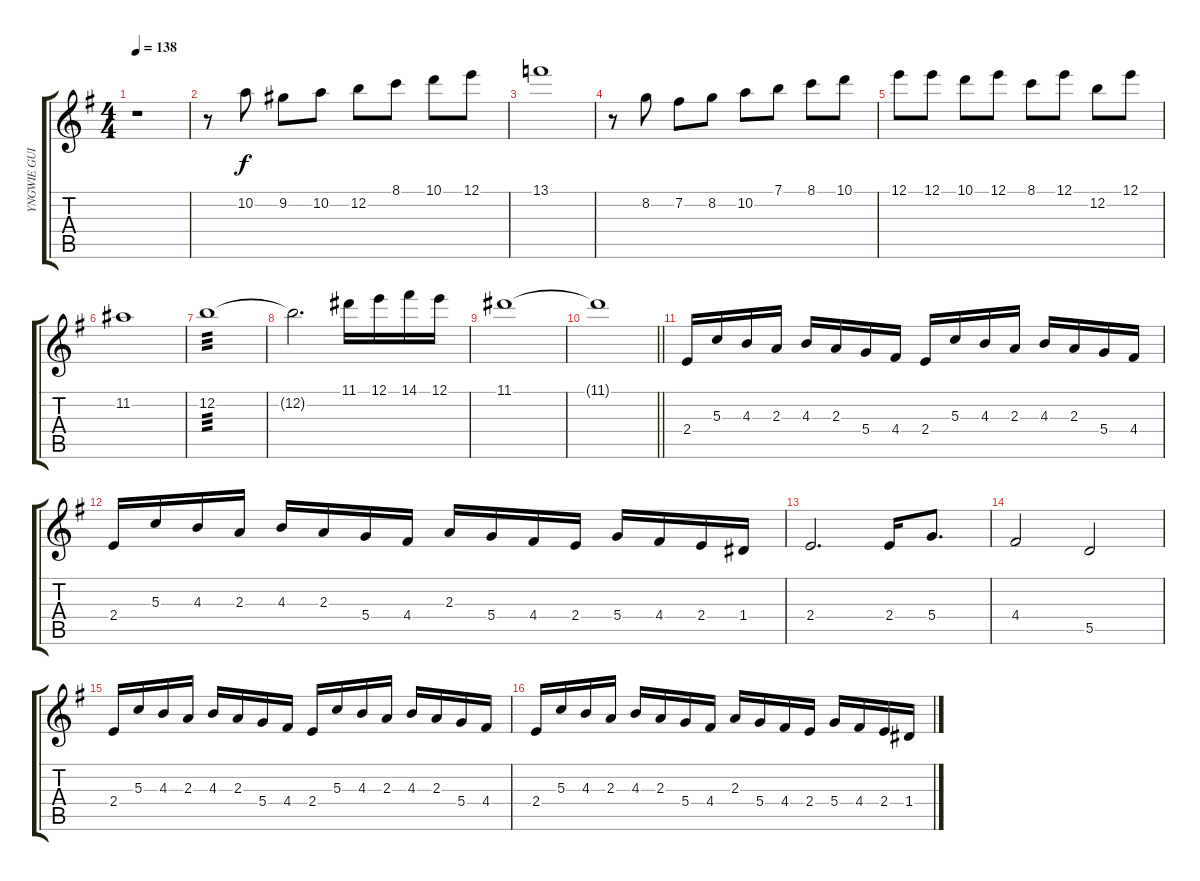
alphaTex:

\track ("YNGWIE GUITAR 2" "YNGWIE GUI") {instrument acousticguitarsteel}
\staff {score tabs}
\tuning (E4 B3 G3 D3 A2 E2) {hide}
\ts (4 4)
\tempo 138
\clef g2
\ks eminor
r.1{dy f} |
r.8 10.2.8 9.2.8 10.2.8 12.2.8 8.1.8 10.1.8 12.1.8 |
13.1.1 |
r.8 8.2.8 7.2.8 8.2.8 10.2.8 7.1.8 8.1.8 10.1.8 |
12.1.8 12.1.8 10.1.8 12.1.8 8.1.8 12.1.8 12.2.8 12.1.8 |
11.2.1 |
12.2.1{tp 3} |
12.2{t}.2{d} 11.1.16 12.1.16 14.1.16 12.1.16 |
11.1.1 |
\barLineRight lightlight
11.1{t}.1 |
2.4.16{volume 13 balance 13 instrument overdrivenguitar} 5.3.16 4.3.16 2.3.16 4.3.16 2.3.16 5.4.16 4.4.16 2.4.16 5.3.16 4.3.16 2.3.16 4.3.16 2.3.16 5.4.16 4.4.16 |
2.4.16 5.3.16 4.3.16 2.3.16 4.3.16 2.3.16 5.4.16 4.4.16 2.3.16 5.4.16 4.4.16 2.4.16 5.4.16 4.4.16 2.4.16 1.4.16 |
2.4.2{d} 2.4.16 5.4.8{d} |
4.4.2 5.5.2 |
2.4.16 5.3.16 4.3.16 2.3.16 4.3.16 2.3.16 5.4.16 4.4.16 2.4.16 5.3.16 4.3.16 2.3.16 4.3.16 2.3.16 5.4.16 4.4.16 |
2.4.16 5.3.16 4.3.16 2.3.16 4.3.16 2.3.16 5.4.16 4.4.16 2.3.16 5.4.16 4.4.16 2.4.16 5.4.16 4.4.16 2.4.16 1.4.16
